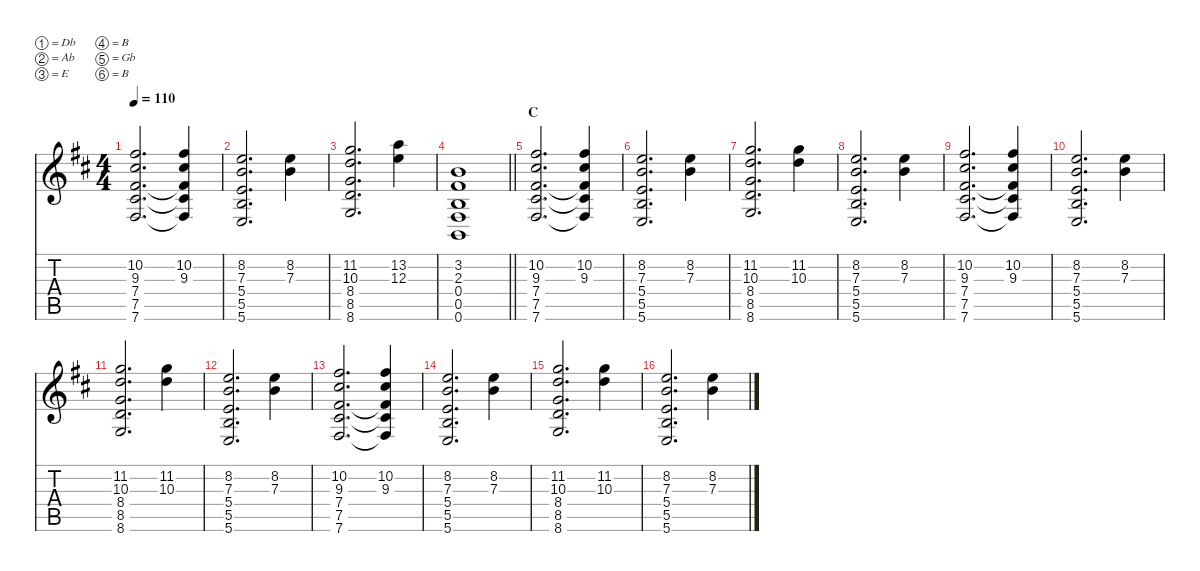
\defaultSystemsLayout 4
\hideDynamics
\bracketExtendMode nobrackets
\singleTrackTrackNamePolicy hidden
\multiTrackTrackNamePolicy hidden
\firstSystemTrackNameMode fullname
\firstSystemTrackNameOrientation horizontal
\otherSystemsTrackNameOrientation horizontal
\track ("Michael Gallagher Clean" "jz.guit.") {defaultSystemsLayout 16 instrument electricguitarjazz}
\staff {score tabs}
\tuning (Db4 Ab3 E3 B2 Gb2 B1)
\ts (4 4)
\tempo 110
\clef g2
\ks bminor
(10.2{acc #} 9.3{acc #} 7.4{acc #} 7.5{acc #} 7.6{acc #}).2{d dy f beam Up} (10.2{acc #} 9.3{acc #} 7.4{t acc #} 7.5{t acc #} 7.6{t acc #}).4{beam Up} |
(8.2{acc forcenatural} 7.3{acc forcenatural} 5.4{acc forcenatural} 5.5{acc forcenatural} 5.6{acc forcenatural}).2{d beam Up} (8.2{acc forcenatural} 7.3{acc forcenatural}).4{beam Down} |
(11.2{acc forcenatural} 10.3{acc forcenatural} 8.4{acc forcenatural} 8.5{acc forcenatural} 8.6{acc forcenatural}).2{d beam Up} (13.2{acc forcenatural} 12.3{acc forcenatural}).4{beam Down} |
\barLineRight lightlight
(3.2{acc forcenatural} 2.3{acc #} 0.4{acc forcenatural} 0.5{acc #} 0.6{acc forcenatural}).1{beam Up} |
\section ("" "C")
(10.2{acc #} 9.3{acc #} 7.4{acc #} 7.5{acc #} 7.6{acc #}).2{d beam Up} (10.2{acc #} 9.3{acc #} 7.4{t acc #} 7.5{t acc #} 7.6{t acc #}).4{beam Up} |
(8.2{acc forcenatural} 7.3{acc forcenatural} 5.4{acc forcenatural} 5.5{acc forcenatural} 5.6{acc forcenatural}).2{d beam Up} (8.2{acc forcenatural} 7.3{acc forcenatural}).4{beam Down} |
(11.2{acc forcenatural} 10.3{acc forcenatural} 8.4{acc forcenatural} 8.5{acc forcenatural} 8.6{acc forcenatural}).2{d beam Up} (11.2{acc forcenatural} 10.3{acc forcenatural}).4{beam Down} |
(8.2{acc forcenatural} 7.3{acc forcenatural} 5.4{acc forcenatural} 5.5{acc forcenatural} 5.6{acc forcenatural}).2{d beam Up} (8.2{acc forcenatural} 7.3{acc forcenatural}).4{beam Down} |
(10.2{acc #} 9.3{acc #} 7.4{acc #} 7.5{acc #} 7.6{acc #}).2{d beam Up} (10.2{acc #} 9.3{acc #} 7.4{t acc #} 7.5{t acc #} 7.6{t acc #}).4{beam Up} |
(8.2{acc forcenatural} 7.3{acc forcenatural} 5.4{acc forcenatural} 5.5{acc forcenatural} 5.6{acc forcenatural}).2{d beam Up} (8.2{acc forcenatural} 7.3{acc forcenatural}).4{beam Down} |
(11.2{acc forcenatural} 10.3{acc forcenatural} 8.4{acc forcenatural} 8.5{acc forcenatural} 8.6{acc forcenatural}).2{d beam Up} (11.2{acc forcenatural} 10.3{acc forcenatural}).4{beam Down} |
(8.2{acc forcenatural} 7.3{acc forcenatural} 5.4{acc forcenatural} 5.5{acc forcenatural} 5.6{acc forcenatural}).2{d beam Up} (8.2{acc forcenatural} 7.3{acc forcenatural}).4{beam Down} |
(10.2{acc #} 9.3{acc #} 7.4{acc #} 7.5{acc #} 7.6{acc #}).2{d beam Up} (10.2{acc #} 9.3{acc #} 7.4{t acc #} 7.5{t acc #} 7.6{t acc #}).4{beam Up} |
(8.2{acc forcenatural} 7.3{acc forcenatural} 5.4{acc forcenatural} 5.5{acc forcenatural} 5.6{acc forcenatural}).2{d beam Up} (8.2{acc forcenatural} 7.3{acc forcenatural}).4{beam Down} |
(11.2{acc forcenatural} 10.3{acc forcenatural} 8.4{acc forcenatural} 8.5{acc forcenatural} 8.6{acc forcenatural}).2{d beam Up} (11.2{acc forcenatural} 10.3{acc forcenatural}).4{beam Down} |
(8.2{acc forcenatural} 7.3{acc forcenatural} 5.4{acc forcenatural} 5.5{acc forcenatural} 5.6{acc forcenatural}).2{d beam Up} (8.2{acc forcenatural} 7.3{acc forcenatural}).4{beam Down}
